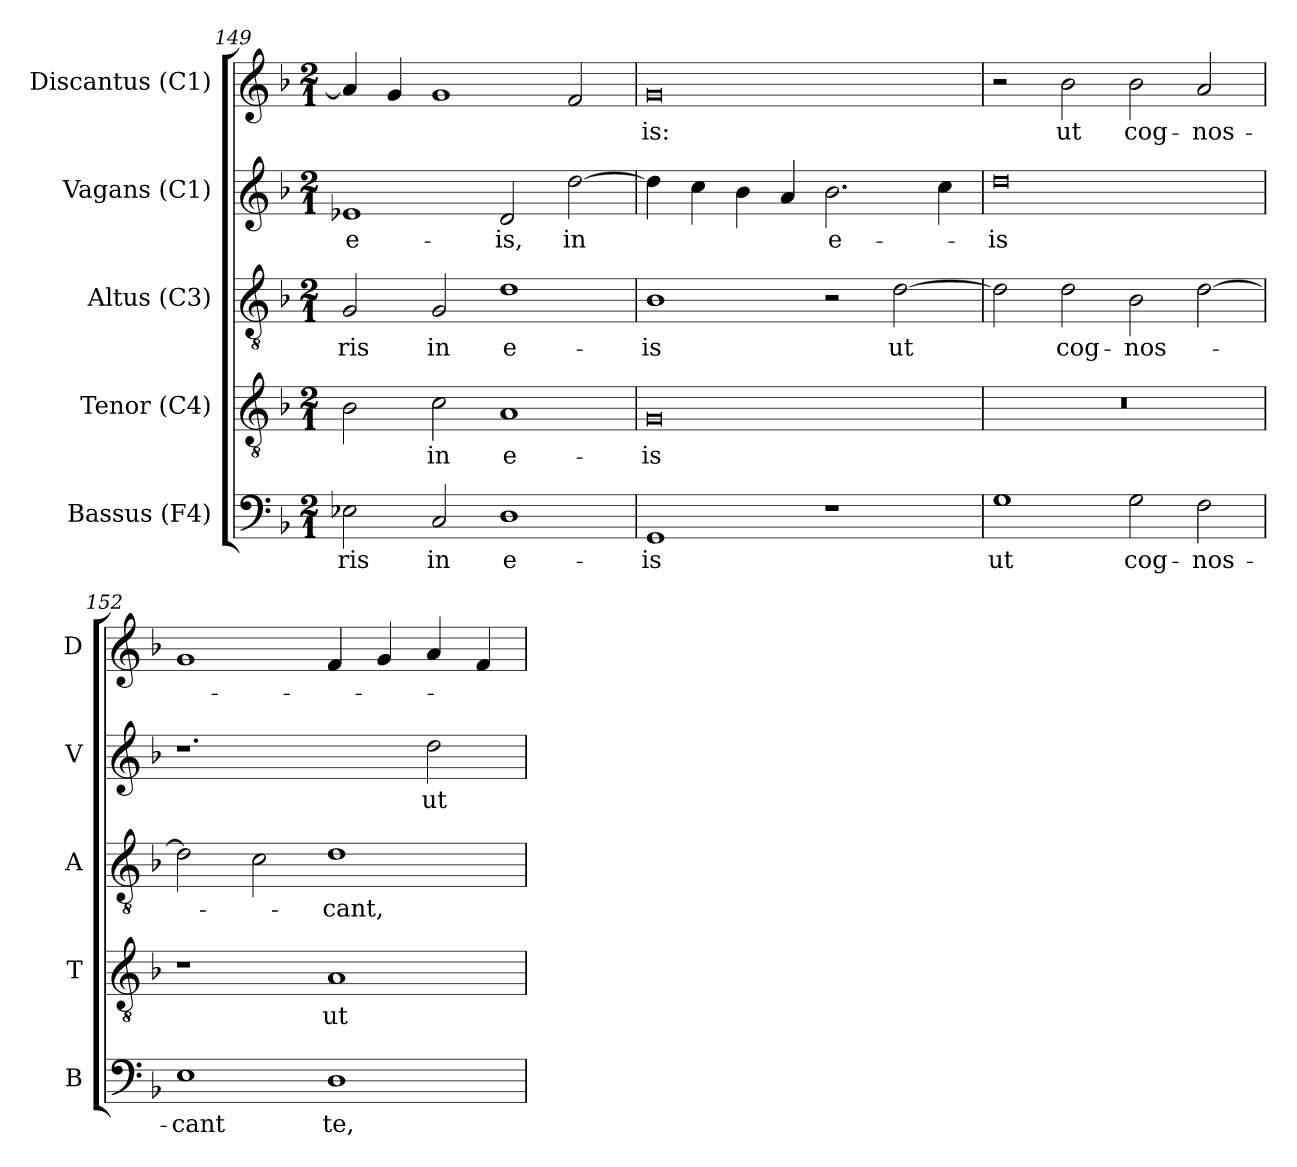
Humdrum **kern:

**kern	**text	**kern	**text	**kern	**text	**kern	**text	**kern	**text
*part5	*part5	*part4	*part4	*part3	*part3	*part2	*part2	*part1	*part1
*staff5	*staff5	*staff4	*staff4	*staff3	*staff3	*staff2	*staff2	*staff1	*staff1
*I"Bassus (F4)	*	*I"Tenor (C4)	*	*I"Altus (C3)	*	*I"Vagans (C1)	*	*I"Discantus (C1)	*
*I'B	*	*I'T	*	*I'A	*	*I'V	*	*I'D	*
!!LO:PB:g=z
*clefF4	*	*clefGv2	*	*clefGv2	*	*clefG2	*	*clefG2	*
*k[b-]	*	*k[b-]	*	*k[b-]	*	*k[b-]	*	*k[b-]	*
*F:	*	*F:	*	*F:	*	*F:	*	*F:	*
*M2/1	*	*M2/1	*	*M2/1	*	*M2/1	*	*M2/1	*
=149	=149	=149	=149	=149	=149	=149	=149	=149	=149
!	!LO:LY:b:color=#000000	!	!	!	!	!	!	!	!
!	!	!	!	!	!LO:LY:b:color=#000000	!	!	!	!
!	!	!	!	!	!	!	!LO:LY:b:color=#000000	!	!
2E-i\	-ris	2B-i\	.	2Gi/	-ris	1e-i	e-	4ai/]	.
.	.	.	.	.	.	.	.	4gi/	.
!	!LO:LY:b:color=#000000	!	!	!	!	!	!	!	!
!	!	!	!LO:LY:b:color=#000000	!	!	!	!	!	!
!	!	!	!	!	!LO:LY:b:color=#000000	!	!	!	!
2Ci/	in	2ci\	in	2Gi/	in	.	.	1gi	.
!	!LO:LY:b:color=#000000	!	!	!	!	!	!	!	!
!	!	!	!LO:LY:b:color=#000000	!	!	!	!	!	!
!	!	!	!	!	!LO:LY:b:color=#000000	!	!	!	!
!	!	!	!	!	!	!	!LO:LY:b:color=#000000	!	!
1Di	e-	1Ai	e-	1di	e-	2di/	-is,	.	.
!	!	!	!	!	!	!	!LO:LY:b:color=#000000	!	!
.	.	.	.	.	.	[2ddi\	in	2fi/	.
=150	=150	=150	=150	=150	=150	=150	=150	=150	=150
!	!LO:LY:b:color=#000000	!	!	!	!	!	!	!	!
!	!	!	!LO:LY:b:color=#000000	!	!	!	!	!	!
!	!	!	!	!	!LO:LY:b:color=#000000	!	!	!	!
!	!	!	!	!	!	!	!	!	!LO:LY:b:color=#000000
1GGi	-is	0Gi	-is	1B-i	-is	4ddi\]	.	0gi	-is:
.	.	.	.	.	.	4cci\	.	.	.
.	.	.	.	.	.	4b-i\	.	.	.
.	.	.	.	.	.	4ai/	.	.	.
!	!	!	!	!	!	!	!LO:LY:b:color=#000000	!	!
1r	.	.	.	2r	.	2.b-i\	e-	.	.
!	!	!	!	!	!LO:LY:b:color=#000000	!	!	!	!
.	.	.	.	[2di\	ut	.	.	.	.
.	.	.	.	.	.	4cci\	.	.	.
=151	=151	=151	=151	=151	=151	=151	=151	=151	=151
!	!LO:LY:b:color=#000000	!LO:N:vis=1	!	!	!	!	!	!	!
!	!	!	!	!	!	!	!LO:LY:b:color=#000000	!	!
1Gi	ut	0r	.	2di\]	.	0ddi	-is	2r	.
!	!	!	!	!	!LO:LY:b:color=#000000	!	!	!	!
!	!	!	!	!	!	!	!	!	!LO:LY:b:color=#000000
.	.	.	.	2di\	cog-	.	.	2b-i\	ut
!	!LO:LY:b:color=#000000	!	!	!	!	!	!	!	!
!	!	!	!	!	!LO:LY:b:color=#000000	!	!	!	!
!	!	!	!	!	!	!	!	!	!LO:LY:b:color=#000000
2Gi\	cog-	.	.	2B-i\	-nos-	.	.	2b-i\	cog-
!	!LO:LY:b:color=#000000	!	!	!	!	!	!	!	!
!	!	!	!	!	!	!	!	!	!LO:LY:b:color=#000000
2Fi\	-nos-	.	.	[2di\	.	.	.	2ai/	-nos-
=152	=152	=152	=152	=152	=152	=152	=152	=152	=152
!	!LO:LY:b:color=#000000	!	!	!	!	!	!	!	!
1Ei	-cant	1r	.	2di\]	.	1.r	.	1gi	.
.	.	.	.	2ci\	.	.	.	.	.
!	!LO:LY:b:color=#000000	!	!	!	!	!	!	!	!
!	!	!	!LO:LY:b:color=#000000	!	!	!	!	!	!
!	!	!	!	!	!LO:LY:b:color=#000000	!	!	!	!
1Di	te,	1Ai	ut	1di	-cant,	.	.	4fi/	.
.	.	.	.	.	.	.	.	4gi/	.
!	!	!	!	!	!	!	!LO:LY:b:color=#000000	!	!
.	.	.	.	.	.	2ddi\	ut	4ai/	.
.	.	.	.	.	.	.	.	4fi/	.
=	=	=	=	=	=	=	=	=	=
*-	*-	*-	*-	*-	*-	*-	*-	*-	*-
